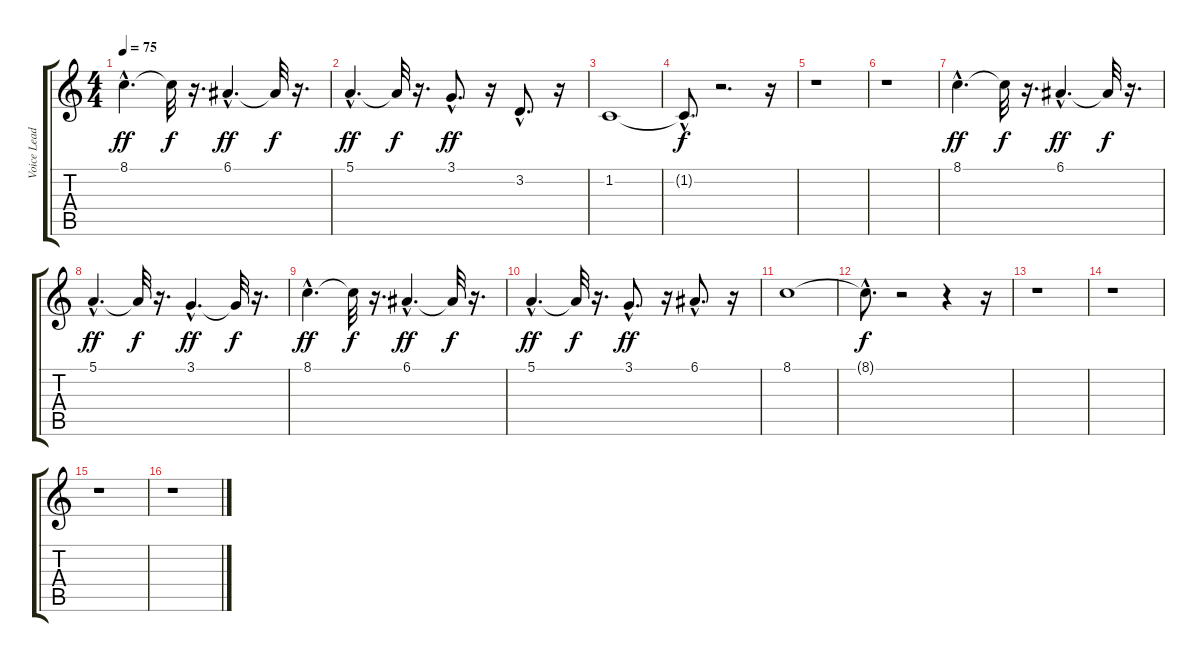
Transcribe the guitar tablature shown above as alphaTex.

\track ("Voice Lead" "Voice Lead") {instrument lead6voice}
\staff {score tabs}
\tuning (E4 B3 G3 D3 A2 E2) {hide}
\ts (4 4)
\tempo 75
\clef g2
\ks c
8.1{hac}.4{d dy ff} 8.1{t}.32{dy f} r.16{d} 6.1{hac}.4{d dy ff} 6.1{t}.32{dy f} r.16{d} |
5.1{hac}.4{d dy ff} 5.1{t}.32{dy f} r.16{d} 3.1{hac}.8{d dy ff} r.16 3.2{hac}.8{d} r.16 |
1.2.1 |
1.2{hac t}.8{d dy f} r.2{d} r.16 |
r.1 |
r.1 |
8.1{hac}.4{d dy ff} 8.1{t}.32{dy f} r.16{d} 6.1{hac}.4{d dy ff} 6.1{t}.32{dy f} r.16{d} |
5.1{hac}.4{d dy ff} 5.1{t}.32{dy f} r.16{d} 3.1{hac}.4{d dy ff} 3.1{t}.32{dy f} r.16{d} |
8.1{hac}.4{d dy ff} 8.1{t}.32{dy f} r.16{d} 6.1{hac}.4{d dy ff} 6.1{t}.32{dy f} r.16{d} |
5.1{hac}.4{d dy ff} 5.1{t}.32{dy f} r.16{d} 3.1{hac}.8{d dy ff} r.16 6.1{hac}.8{d} r.16 |
8.1.1 |
8.1{hac t}.8{d dy f} r.2 r.4 r.16 |
r.1 |
r.1 |
r.1 |
r.1
